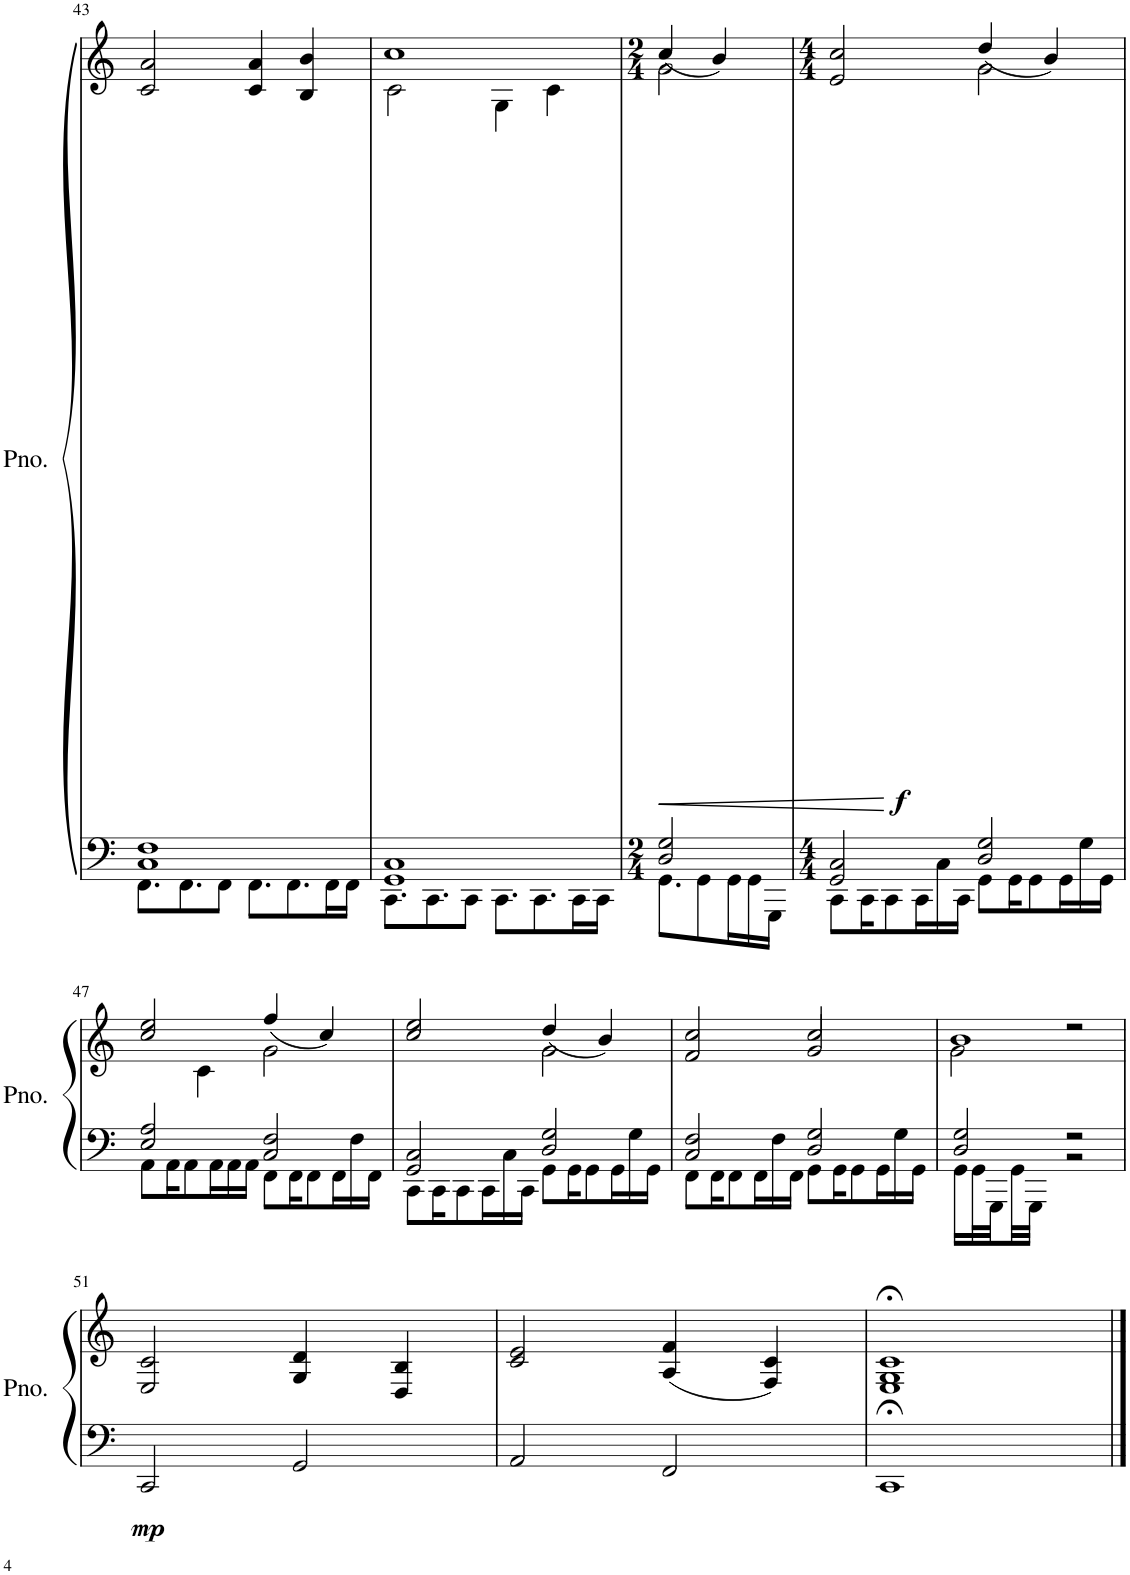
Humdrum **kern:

**kern	**kern	**dynam
*part1	*part1	*part1
*staff2	*staff1	*staff1/2
*I"Piano	*	*
*I'Pno.	*	*
!!LO:PB:g=z
*clefF4	*clefG2	*
*k[]	*k[]	*
*M4/4	*M4/4	*
=43	=43	=43
*^	*	*
8.FF\L	1C 1F	2c/ 2a/	.
8.FF\	.	.	.
8FF\J	.	.	.
8.FF\L	.	4c/ 4a/	.
8.FF\	.	.	.
.	.	4B/ 4b/	.
16FF\L	.	.	.
16FF\JJ	.	.	.
=44	=44	=44	=44
*	*	*^	*
8.CC\L	1GG 1C	1cc	2c\	.
8.CC\	.	.	.	.
8CC\J	.	.	.	.
8.CC\L	.	.	4G\	.
8.CC\	.	.	.	.
.	.	.	4c\	.
16CC\L	.	.	.	.
16CC\JJ	.	.	.	.
=45	=45	=45	=45	=45
*M2/4	*	*M2/4	*	*
!	!	!	!	!LO:HP:b
2D/ 2G/	8.GG\L	2g\	(4cc/	<
.	8GG\	.	.	.
.	.	.	4b/)	.
.	16GG\L	.	.	.
.	16GG\	.	.	.
.	16GGG\JJ	.	.	.
*v	*v	*	*	*
*	*v	*v	*
.	.	[
=46	=46	=46
*M4/4	*M4/4	*
*^	*^	*
!	!	!	!	!LO:DY:b
2GG/ 2C/	8CC\L	2e/ 2cc/	2ryy	f
.	16CC\K	.	.	.
.	8CC\	.	.	.
.	16CC\L	.	.	.
.	16C\	.	.	.
.	16CC\JJ	.	.	.
2D/ 2G/	8GG\L	2g\	(4dd/	.
.	16GG\K	.	.	.
.	8GG\	.	.	.
.	.	.	4b/)	.
.	16GG\L	.	.	.
.	16G\	.	.	.
.	16GG\JJ	.	.	.
!!LO:LB:g=z	!!
=47	=47	=47	=47	=47
2E/ 2A/	8AA\L	2cc/ 2ee/	4ryy	.
.	16AA\K	.	.	.
.	8AA\	.	.	.
.	.	.	4c\	.
.	16AA\L	.	.	.
.	16AA\	.	.	.
.	16AA\JJ	.	.	.
2C/ 2F/	8FF\L	2g\	(4ff/	.
.	16FF\K	.	.	.
.	8FF\	.	.	.
.	.	.	4cc/)	.
.	16FF\L	.	.	.
.	16F\	.	.	.
.	16FF\JJ	.	.	.
=48	=48	=48	=48	=48
2GG/ 2C/	8CC\L	2cc/ 2ee/	2ryy	.
.	16CC\K	.	.	.
.	8CC\	.	.	.
.	16CC\L	.	.	.
.	16C\	.	.	.
.	16CC\JJ	.	.	.
2D/ 2G/	8GG\L	2g\	(4dd/	.
.	16GG\K	.	.	.
.	8GG\	.	.	.
.	.	.	4b/)	.
.	16GG\L	.	.	.
.	16G\	.	.	.
.	16GG\JJ	.	.	.
=49	=49	=49	=49	=49
2C/ 2F/	8FF\L	2f/ 2cc/	2ryy	.
.	16FF\K	.	.	.
.	8FF\	.	.	.
.	16FF\L	.	.	.
.	16F\	.	.	.
.	16FF\JJ	.	.	.
2D/ 2G/	8GG\L	2g/	2cc/	.
.	16GG\K	.	.	.
.	8GG\	.	.	.
.	16GG\L	.	.	.
.	16G\	.	.	.
.	16GG\JJ	.	.	.
=50	=50	=50	=50	=50
2D/ 2G/	16GG\LL	2g\	1b	.
.	32GG\L	.	.	.
.	32GGG\	.	.	.
.	32GG\	.	.	.
.	32GGG\JJJ	.	.	.
.	16ryy	.	.	.
.	4ryy	.	.	.
2r	2r	2r	.	.
*	*	*v	*v	*
!!LO:LB:g=z
=51	=51	=51	=51
!	!	!	!LO:DY:b=2
*v	*v	*	*
2CC/	2E/ 2c/	mp
2GG/	4G/ 4d/	.
.	4D/ 4B/	.
=52	=52	=52
2AA/	2c/ 2e/	.
2FF/	(4A/ 4f/	.
.	4F/ 4c/)	.
=53	=53	=53
1CC;<	1E;< 1G;< 1c;<	.
==	==	==
*-	*-	*-
